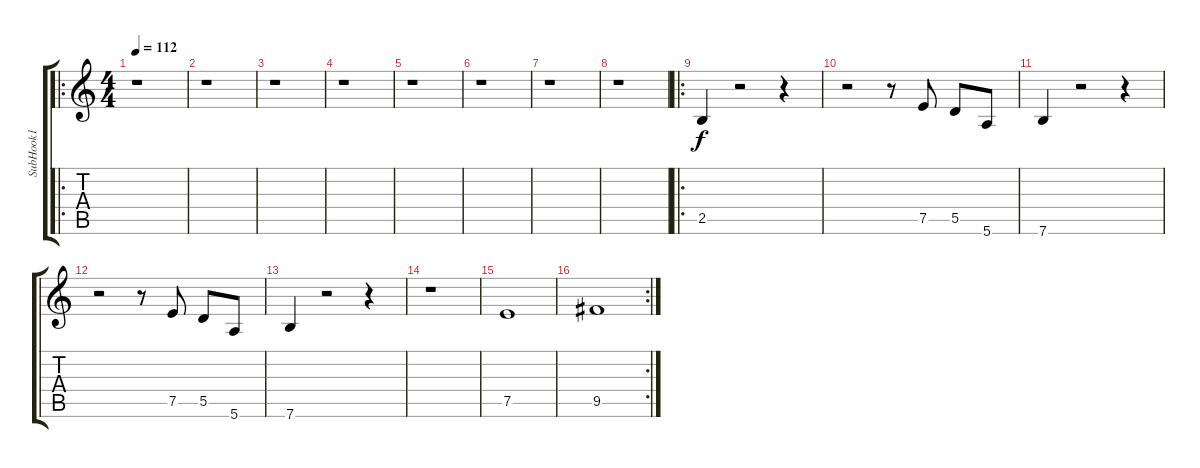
\track ("SubHook1" "SubHook1") {instrument distortionguitar}
\staff {score tabs}
\tuning (E4 B3 G3 D3 A2 E2) {hide}
\ro
\ts (4 4)
\tempo 112
\clef g2
\ks c
r.1{dy f instrument distortionguitar} |
r.1 |
r.1 |
r.1 |
r.1 |
r.1 |
r.1 |
r.1 |
\ro
2.5.4 r.2 r.4 |
r.2 r.8 7.5.8 5.5.8 5.6.8 |
7.6.4 r.2 r.4 |
r.2 r.8 7.5.8 5.5.8 5.6.8 |
7.6.4 r.2 r.4 |
r.1 |
7.5.1 |
\rc 2
9.5.1
